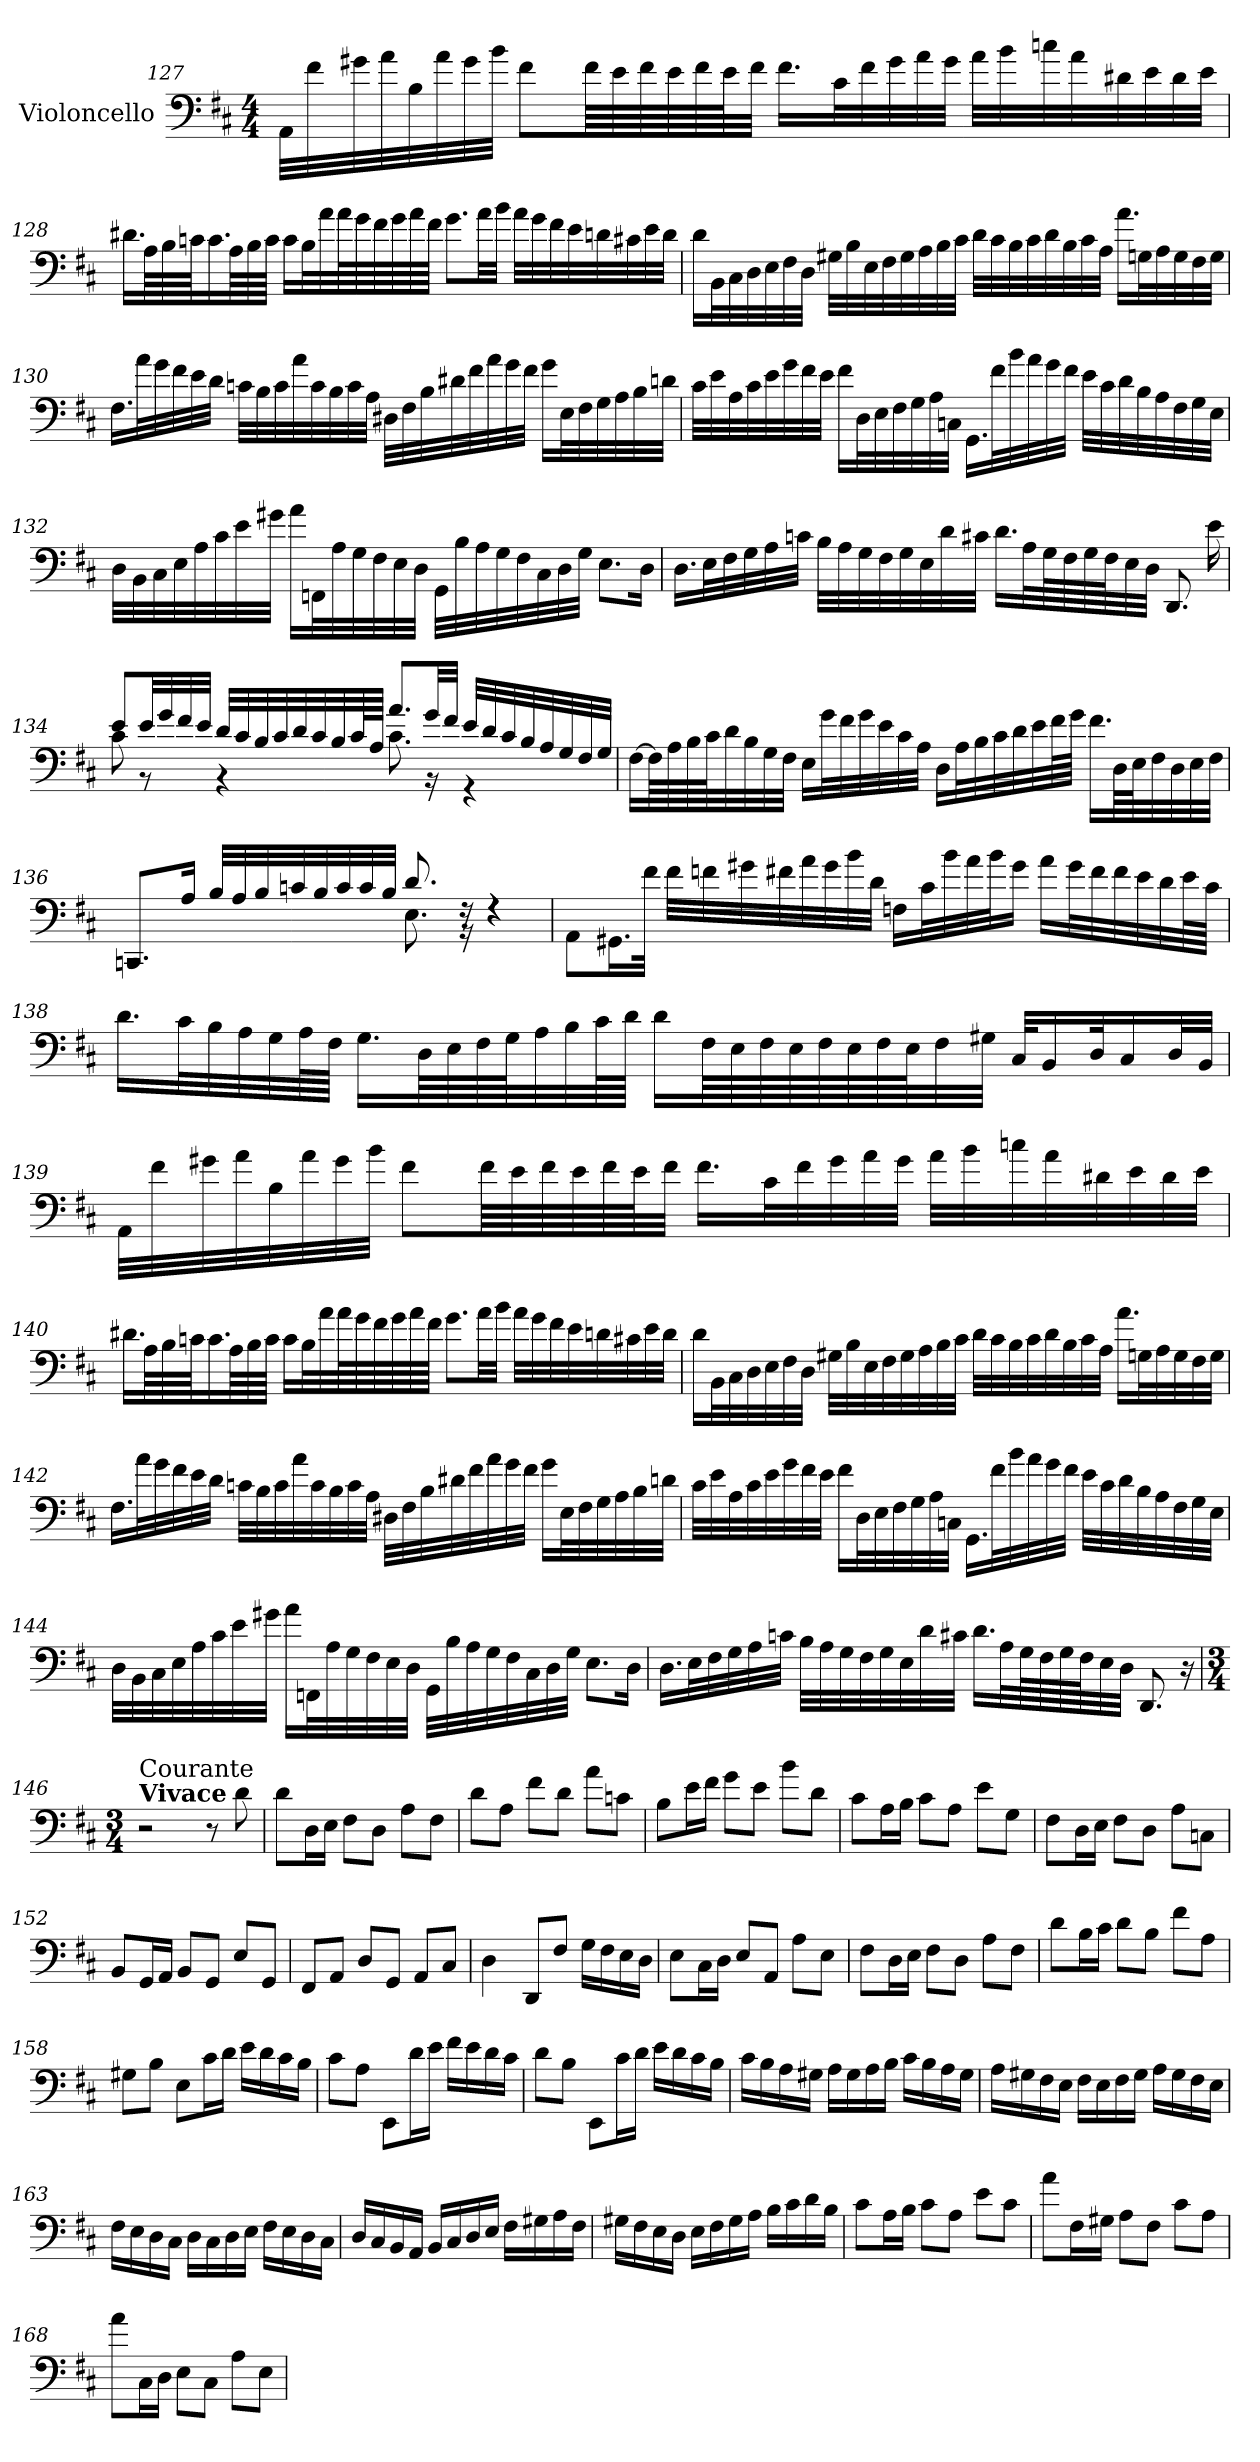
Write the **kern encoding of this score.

**kern
*part1
*staff1
*I"Violoncello
*I'Vc.
!!LO:PB:g=z
*clefF4
*k[f#c#]
*M4/4
=127
32AA\LLL
32f#\
32g#X\
32a\
32B\
32a\
32g#\
32b\JJJ
8f#\L
64f#\LLL
64e\
64f#\
64e\
64f#\
64e\J
32f#\JJJ
16.f#\LL
32c#\L
32f#\
32g#\
32a\
32g#\JJJ
32a\LLL
32b\
32ccn\
32a\
32d#X\
32e\
32d#\
32e\JJJ
!!LO:LB:g=z
=128
16.d#X\LL
64A\LL
64B\
64cn\JJ
16.c\
64A\LL
64B\
64c\JJJJ
16c\LL
32B\L
32a\
64a\L
64g\
64f#\
64g\
64a\
64f#\JJJJ
8.g\L
32a\LL
32b\JJJ
32a\LLL
32g\
32f#\
32e\
32dn\
32c#X\
32e\
32d\JJJ
!!LO:LB:g=z
=129
16d\LL
32BB\L
32C#\
32D\
32E\
32F#\
32D\JJJ
32G#X\LLL
32B\
32E\
32F#\
32G#\
32A\
32B\
32c#\JJJ
32d\LLL
32c#\
32B\
32c#\
32d\
32B\
32c#\
32A\JJJ
16.a\LL
32Gn\L
32A\
32G\
32F#\
32G\JJJ
!!LO:LB:g=z
=130
16.F#\LL
32a\L
32g\
32f#\
32e\
32d\JJJ
32cn\LLL
32B\
32c\
32a\
32c\
32B\
32c\
32A\JJJ
32D#X\LLL
32F#\
32B\
32d#X\
32f#\
32a\
32g\
32f#\JJJ
16g\LL
32E\L
32F#\
32G\
32A\
32B\
32dn\JJJ
!!LO:LB:g=z
=131
32c#\LLL
32e\
32A\
32c#\
32e\
32g\
32f#\
32e\JJJ
16f#\LL
32D\L
32E\
32F#\
32G\
32A\
32Cn\JJJ
16.GG\LL
32f#\L
32b\
32a\
32g\
32f#\JJJ
32e\LLL
32c#\
32d\
32B\
32A\
32F#\
32G\
32E\JJJ
!!LO:LB:g=z
=132
32D\LLL
32BB\
32C#\
32E\
32A\
32c#\
32e\
32g#X\JJJ
16a\LL
32FFn\L
32A\
32G\
32F#\
32E\
32D\JJJ
32GG\LLL
32B\
32A\
32G\
32F#\
32C#\
32D\
32G\JJJ
8.E\L
16D\Jk
!!LO:LB:g=z
=133
16.D\LL
32E\L
32F#\
32G\
32A\
32cn\JJJ
32B\LLL
32A\
32G\
32F#\
32G\
32E\
32d\
32c#X\JJJ
16.d\LL
32A\L
64G\L
64F#\
64G\
64F#\J
32E\
32D\JJJ
8.DD/
16e\
!!LO:LB:g=z
=134
*^
8e/L	8c#\
32e/LL	8r
32g/	.
32f#/	.
32e/JJJ	.
32d/LLL	4r
32c#/	.
32B/	.
32c#/	.
32d/	.
32c#/	.
32B/	.
64c#/L	.
64A/JJJJ	.
8.a/L	8.c#\
32g/LL	16r
32f#/JJJ	.
32e/LLL	4r
32d/	.
32c#/	.
32B/	.
32A/	.
32G/	.
32F#/	.
32G/JJJ	.
*v	*v
!!LO:LB:g=z
=135
[16F#\LL
64F#\LL]
64A\
64B\
64c#\J
32d\
32B\
32G\
32F#\JJJ
16E\LL
32g\L
32f#\
32g\
32e\
32c#\
32A\JJJ
16D\LL
32A\L
32B\
32c#\
32d\
32e\
64f#\L
64g\JJJJ
16.f#\LL
64D\LL
64E\J
32F#\
32D\
32E\
32F#\JJJ
!!LO:LB:g=z
=136
*^
8.CCn/L	2rCC
16A/Jk	.
32B/LLL	.
32A/	.
32B/	.
32cn/	.
32B/	.
32c/	.
32c/	.
32B/JJJ	.
8.d/	8.E\
16rF	16r
4rF	4rF
*v	*v
!!LO:LB:g=z
=137
8AA\L
16.GG#X\L
32f#\JJk
32f#\LLL
32fn\
32g#X\
32f#X\
32a\
32g#\
32b\
32d\JJJ
16Fn\LL
32c#\L
32b\
32a\
32b\J
16g#\JJ
16a\LL
32g#\L
32f#\
32f#\
32e\
32d\
64e\L
64c#\JJJJ
!!LO:PB:g=z
=138
16.d\LL
32c#\L
32B\
32A\
32G\
64A\L
64F#\JJJJ
16.G\LL
64D\LL
64E\
64F#\
64G\J
32A\
32B\
64c#\L
64d\JJJJ
16d\LL
64F#\LL
64E\
64F#\
64E\
64F#\
64E\
64F#\
64E\J
32F#\
32G#X\JJJ
32C#/KLL
16BB/
32D/K
16C#/
32D/L
32BB/JJJ
!!LO:LB:g=z
=139
32AA\LLL
32f#\
32g#X\
32a\
32B\
32a\
32g#\
32b\JJJ
8f#\L
64f#\LLL
64e\
64f#\
64e\
64f#\
64e\J
32f#\JJJ
16.f#\LL
32c#\L
32f#\
32g#\
32a\
32g#\JJJ
32a\LLL
32b\
32ccn\
32a\
32d#X\
32e\
32d#\
32e\JJJ
!!LO:LB:g=z
=140
16.d#X\LL
64A\LL
64B\
64cn\JJ
16.c\
64A\LL
64B\
64c\JJJJ
16c\LL
32B\L
32a\
64a\L
64g\
64f#\
64g\
64a\
64f#\JJJJ
8.g\L
32a\LL
32b\JJJ
32a\LLL
32g\
32f#\
32e\
32dn\
32c#X\
32e\
32d\JJJ
!!LO:LB:g=z
=141
16d\LL
32BB\L
32C#\
32D\
32E\
32F#\
32D\JJJ
32G#X\LLL
32B\
32E\
32F#\
32G#\
32A\
32B\
32c#\JJJ
32d\LLL
32c#\
32B\
32c#\
32d\
32B\
32c#\
32A\JJJ
16.a\LL
32Gn\L
32A\
32G\
32F#\
32G\JJJ
!!LO:LB:g=z
=142
16.F#\LL
32a\L
32g\
32f#\
32e\
32d\JJJ
32cn\LLL
32B\
32c\
32a\
32c\
32B\
32c\
32A\JJJ
32D#X\LLL
32F#\
32B\
32d#X\
32f#\
32a\
32g\
32f#\JJJ
16g\LL
32E\L
32F#\
32G\
32A\
32B\
32dn\JJJ
!!LO:LB:g=z
=143
32c#\LLL
32e\
32A\
32c#\
32e\
32g\
32f#\
32e\JJJ
16f#\LL
32D\L
32E\
32F#\
32G\
32A\
32Cn\JJJ
16.GG\LL
32f#\L
32b\
32a\
32g\
32f#\JJJ
32e\LLL
32c#\
32d\
32B\
32A\
32F#\
32G\
32E\JJJ
!!LO:LB:g=z
=144
32D\LLL
32BB\
32C#\
32E\
32A\
32c#\
32e\
32g#X\JJJ
16a\LL
32FFn\L
32A\
32G\
32F#\
32E\
32D\JJJ
32GG\LLL
32B\
32A\
32G\
32F#\
32C#\
32D\
32G\JJJ
8.E\L
16D\Jk
!!LO:LB:g=z
=145
16.D\LL
32E\L
32F#\
32G\
32A\
32cn\JJJ
32B\LLL
32A\
32G\
32F#\
32G\
32E\
32d\
32c#X\JJJ
16.d\LL
32A\L
64G\L
64F#\
64G\
64F#\J
32E\
32D\JJJ
8.DD/
16r
!!LO:PB:g=z
=146
*M3/4
!LO:TX:a:B:t=Vivace
!LO:TX:a:t=Courante
2r
8r
8d\
=147
8d\L
16D\L
16E\JJ
8F#\L
8D\J
8A\L
8F#\J
=148
8d\L
8A\J
8f#\L
8d\J
8a\L
8cn\J
=149
8B\L
16e\L
16f#\JJ
8g\L
8e\J
8b\L
8d\J
=150
8c#\L
16A\L
16B\JJ
8c#\L
8A\J
8e\L
8G\J
=151
8F#\L
16D\L
16E\JJ
8F#\L
8D\J
8A\L
8Cn\J
!!LO:LB:g=z
=152
8BB/L
16GG/L
16AA/JJ
8BB/L
8GG/J
8E/L
8GG/J
=153
8FF#/L
8AA/J
8D/L
8GG/J
8AA/L
8C#/J
=154
4D\
8DD/L
8F#/J
16G\LL
16F#\
16E\
16D\JJ
=155
8E\L
16C#\L
16D\JJ
8E/L
8AA/J
8A\L
8E\J
=156
8F#\L
16D\L
16E\JJ
8F#\L
8D\J
8A\L
8F#\J
=157
8d\L
16B\L
16c#\JJ
8d\L
8B\J
8f#\L
8A\J
!!LO:LB:g=z
=158
8G#X\L
8B\J
8E\L
16c#\L
16d\JJ
16e\LL
16d\
16c#\
16B\JJ
=159
8c#\L
8A\J
8EE\L
16d\L
16e\JJ
16f#\LL
16e\
16d\
16c#\JJ
=160
8d\L
8B\J
8EE\L
16c#\L
16d\JJ
16e\LL
16d\
16c#\
16B\JJ
!!LO:LB:g=z
=161
16c#\LL
16B\
16A\
16G#X\JJ
16A\LL
16G#\
16A\
16B\JJ
16c#\LL
16B\
16A\
16G#\JJ
=162
16A\LL
16G#X\
16F#\
16E\JJ
16F#\LL
16E\
16F#\
16G#\JJ
16A\LL
16G#\
16F#\
16E\JJ
=163
16F#\LL
16E\
16D\
16C#\JJ
16D\LL
16C#\
16D\
16E\JJ
16F#\LL
16E\
16D\
16C#\JJ
!!LO:LB:g=z
=164
16D/LL
16C#/
16BB/
16AA/JJ
16BB/LL
16C#/
16D/
16E/JJ
16F#\LL
16G#X\
16A\
16F#\JJ
=165
16G#X\LL
16F#\
16E\
16D\JJ
16E\LL
16F#\
16G#\
16A\JJ
16B\LL
16c#\
16d\
16B\JJ
=166
8c#\L
16A\L
16B\JJ
8c#\L
8A\J
8e\L
8c#\J
=167
8a\L
16F#\L
16G#X\JJ
8A\L
8F#\J
8c#\L
8A\J
!!LO:LB:g=z
=168
8a\L
16C#\L
16D\JJ
8E\L
8C#\J
8A\L
8E\J
=
*-
